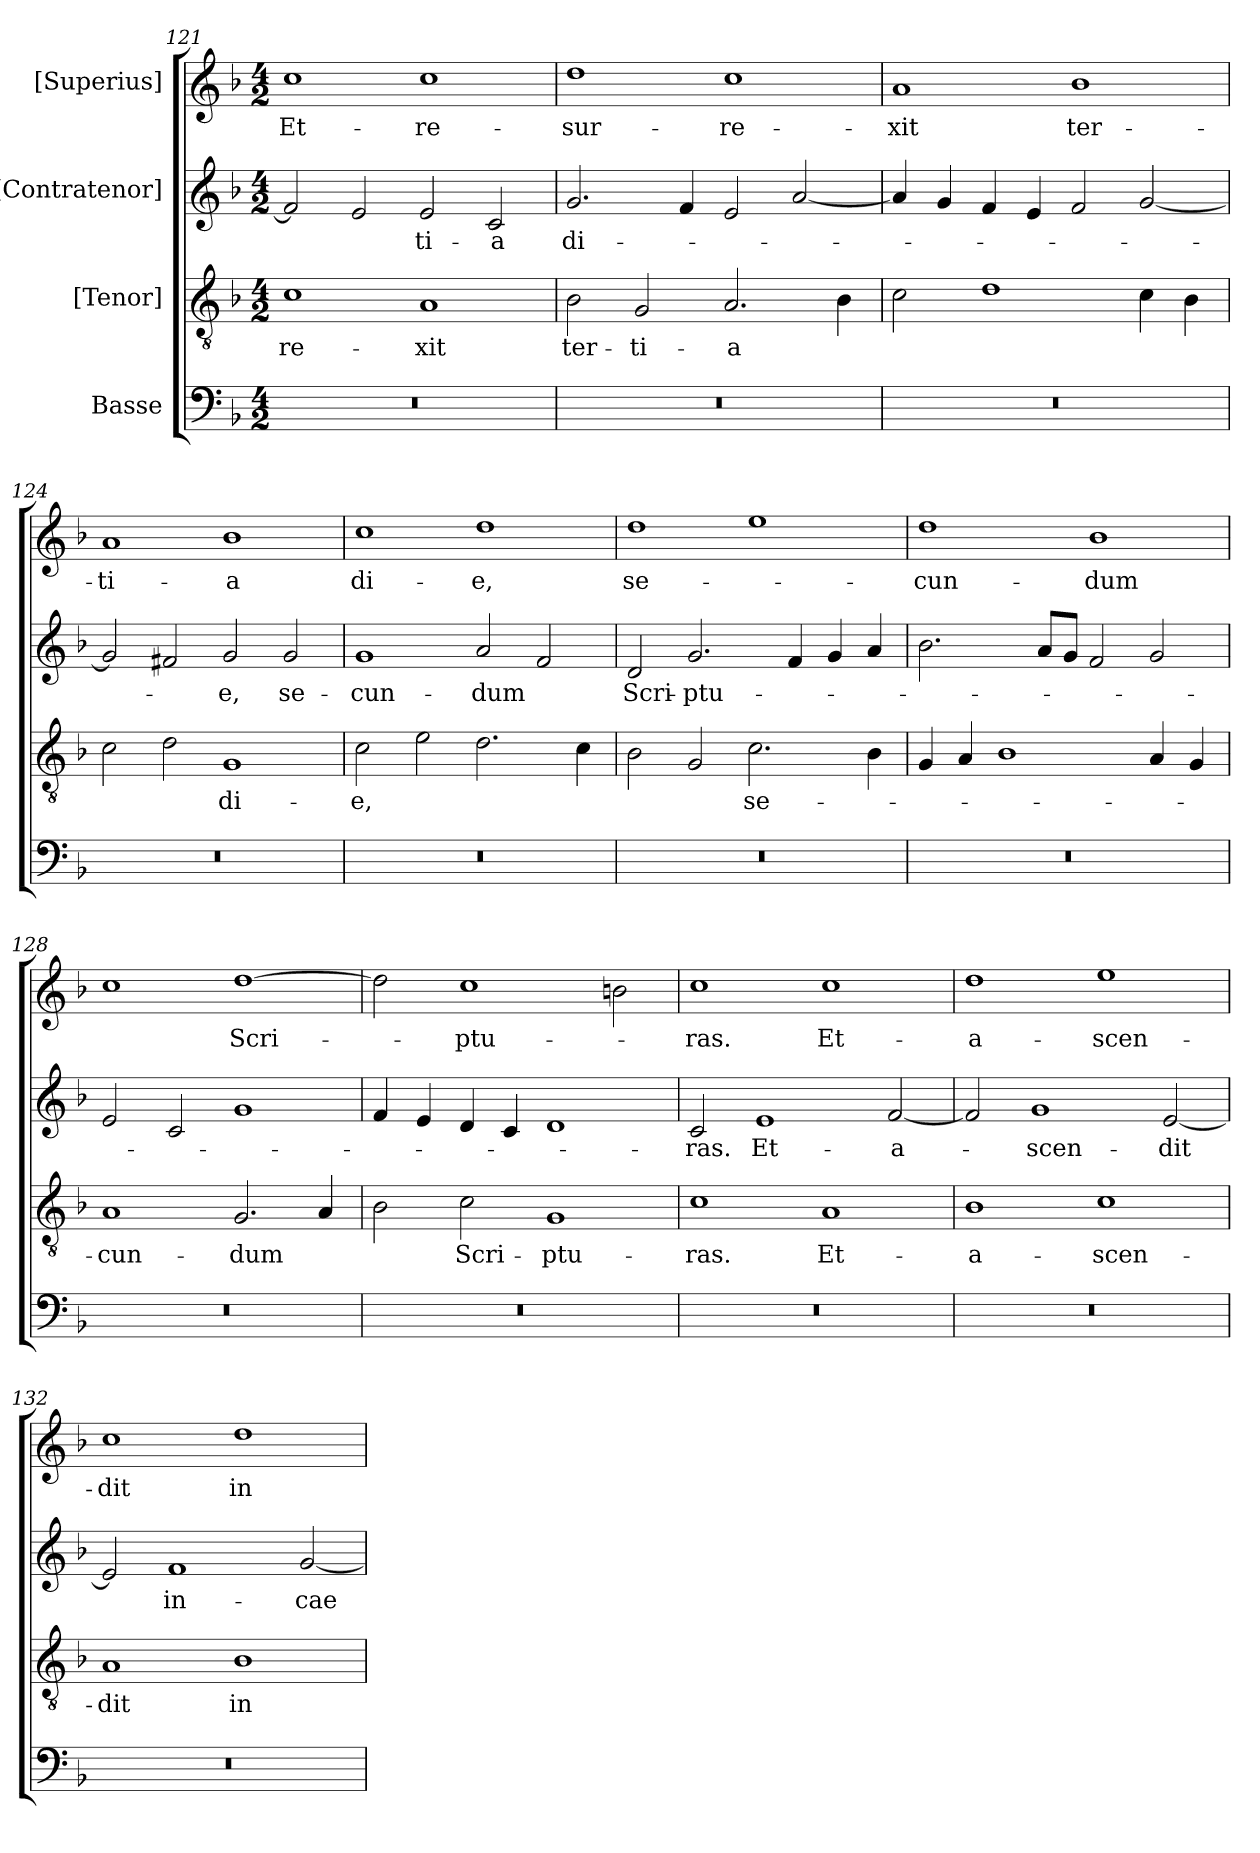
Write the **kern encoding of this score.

**kern	**kern	**text	**kern	**text	**kern	**text
*part4	*part3	*part3	*part2	*part2	*part1	*part1
*staff4	*staff3	*staff3	*staff2	*staff2	*staff1	*staff1
*I"Basse	*I"[Tenor]	*	*I"[Contratenor]	*	*I"[Superius]	*
*clefF4	*clefGv2	*	*clefG2	*	*clefG2	*
*k[b-]	*k[b-]	*	*k[b-]	*	*k[b-]	*
*M4/2	*M4/2	*	*M4/2	*	*M4/2	*
=121	=121	=121	=121	=121	=121	=121
0r	1c\	-re-	2f/]	.	1cc\	Et-
.	.	.	2e/	.	.	.
.	1A/	-xit	2e/	-ti-	1cc\	re-
.	.	.	2c/	-a	.	.
=122	=122	=122	=122	=122	=122	=122
0r	2B-\	ter-	2.g/	di-	1dd\	-sur-
.	2G/	-ti-	.	.	.	.
.	.	.	4f/	.	.	.
.	2.A/	-a	2e/	.	1cc\	-re-
.	.	.	[2a/	.	.	.
.	4B-\	.	.	.	.	.
=123	=123	=123	=123	=123	=123	=123
0r	2c\	.	4a/]	.	1a/	-xit
.	.	.	4g/	.	.	.
.	1d\	.	4f/	.	.	.
.	.	.	4e/	.	.	.
.	.	.	2f/	.	1b-\	ter-
.	4c\	.	[2g/	.	.	.
.	4B-\	.	.	.	.	.
=124	=124	=124	=124	=124	=124	=124
0r	2c\	.	2g/]	.	1a/	-ti-
.	2d\	.	2f#X/	.	.	.
.	1G/	di-	2g/	-e,	1b-\	-a
.	.	.	2g/	se-	.	.
=125	=125	=125	=125	=125	=125	=125
0r	2c\	-e,	1g/	-cun-	1cc\	di-
.	2e\	.	.	.	.	.
.	2.d\	.	2a/	-dum	1dd\	-e,
.	.	.	2f/	.	.	.
.	4c\	.	.	.	.	.
=126	=126	=126	=126	=126	=126	=126
0r	2B-\	.	2d/	Scri-	1dd\	se-
.	2G/	.	2.g/	-ptu-	.	.
.	2.c\	se-	.	.	1ee\	.
.	.	.	4f/	.	.	.
.	.	.	4g/	.	.	.
.	4B-\	.	4a/	.	.	.
=127	=127	=127	=127	=127	=127	=127
0r	4G/	.	2.b-\	.	1dd\	-cun-
.	4A/	.	.	.	.	.
.	1B-\	.	.	.	.	.
.	.	.	8a/L	.	.	.
.	.	.	8g/J	.	.	.
.	.	.	2f/	.	1b-\	-dum
.	4A/	.	2g/	.	.	.
.	4G/	.	.	.	.	.
=128	=128	=128	=128	=128	=128	=128
0r	1A/	-cun-	2e/	.	1cc\	.
.	.	.	2c/	.	.	.
.	2.G/	-dum	1g/	.	[1dd\	Scri-
.	4A/	.	.	.	.	.
=129	=129	=129	=129	=129	=129	=129
0r	2B-\	.	4f/	.	2dd\]	.
.	.	.	4e/	.	.	.
.	2c\	Scri-	4d/	.	1cc\	-ptu-
.	.	.	4c/	.	.	.
.	1G/	-ptu-	1d/	.	.	.
.	.	.	.	.	2bn\	.
=130	=130	=130	=130	=130	=130	=130
0r	1c\	-ras.	2c/	-ras.	1cc\	-ras.
.	.	.	1e/	Et-	.	.
.	1A/	Et-	.	.	1cc\	Et-
.	.	.	[2f/	a-	.	.
=131	=131	=131	=131	=131	=131	=131
0r	1B-\	a-	2f/]	.	1dd\	a-
.	.	.	1g/	-scen-	.	.
.	1c\	-scen-	.	.	1ee\	-scen-
.	.	.	[2e/	-dit	.	.
=132	=132	=132	=132	=132	=132	=132
0r	1A/	-dit	2e/]	.	1cc\	-dit
.	.	.	1f/	in-	.	.
.	1B-\	in-	.	.	1dd\	in-
.	.	.	[2g/	cae-	.	.
=	=	=	=	=	=	=
*-	*-	*-	*-	*-	*-	*-
